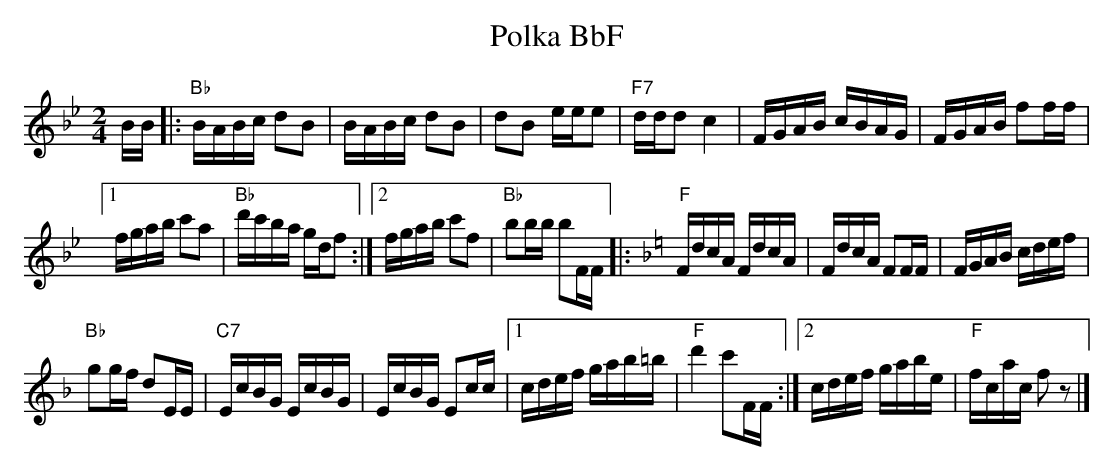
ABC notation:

X:1
T:Polka BbF
M:2/4
L:1/16
K:Bb
BB |: "Bb"BABc d2B2 | BABc d2B2 | d2B2 eee2 | "F7"ddd2c4 | FGAB cBAG | FGAB f2ff |1
fgab c'2a2 | "Bb"d'c'ba gdf2 :|2 fgab c'2f2 | "Bb"b2bb b2FF |: [K:F] "F"FdcA FdcA | FdcA F2FF | FGAB cdef |
"Bb"g2gf d2EE | "C7"EcBG EcBG | EcBG E2cc |1 cdef gab=b | "F"d'4 c'2FF :|2 cdef gabe | "F"fcac f2z2 |]
